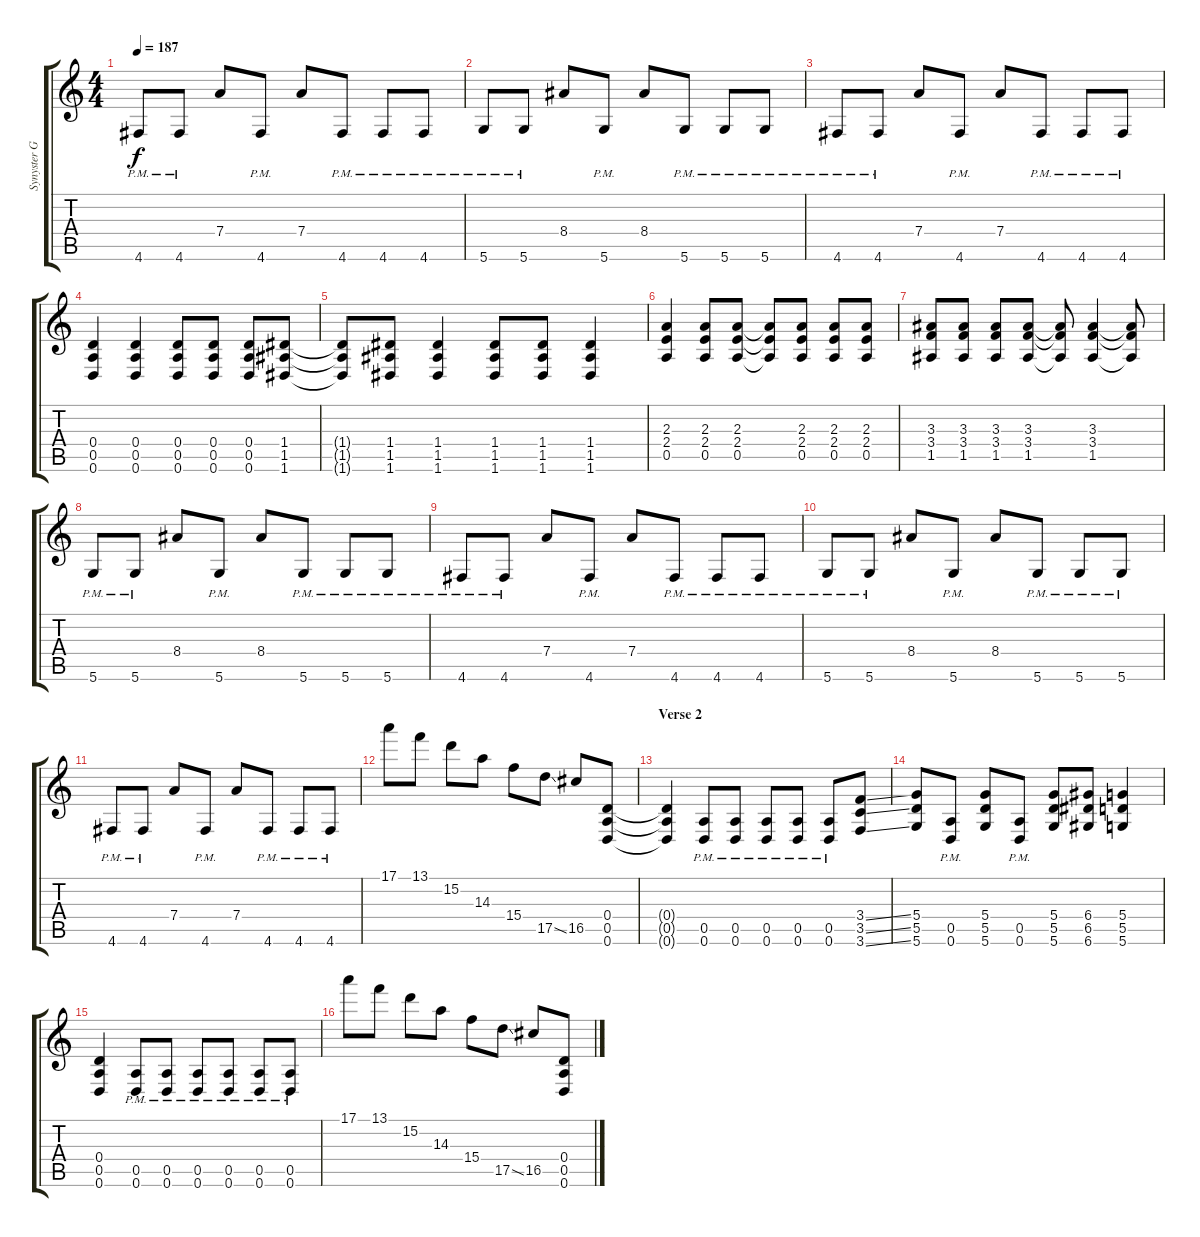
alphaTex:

\track ("Synyster Gates (Dist. Rhythm)" "Synyster G") {instrument distortionguitar}
\staff {score tabs}
\tuning (E4 B3 G3 D3 A2 D2) {hide}
\ts (4 4)
\tempo 187
\clef g2
\ks c
4.6{pm}.8{dy f} 4.6{pm}.8 7.4.8 4.6{pm}.8 7.4.8 4.6{pm}.8 4.6{pm}.8 4.6{pm}.8 |
5.6{pm}.8 5.6{pm}.8 8.4.8 5.6{pm}.8 8.4.8 5.6{pm}.8 5.6{pm}.8 5.6{pm}.8 |
4.6{pm}.8 4.6{pm}.8 7.4.8 4.6{pm}.8 7.4.8 4.6{pm}.8 4.6{pm}.8 4.6{pm}.8 |
(0.4 0.5 0.6).4 (0.4 0.5 0.6).4 (0.4 0.5 0.6).8 (0.4 0.5 0.6).8 (0.4 0.5 0.6).8 (1.4 1.5 1.6).8 |
(1.4{t} 1.5{t} 1.6{t}).8 (1.4 1.5 1.6).8 (1.4 1.5 1.6).4 (1.4 1.5 1.6).8 (1.4 1.5 1.6).8 (1.4 1.5 1.6).4 |
(2.3 2.4 0.5).4 (2.3 2.4 0.5).8 (2.3 2.4 0.5).8 (2.3{t} 2.4{t} 0.5{t}).8 (2.3 2.4 0.5).8 (2.3 2.4 0.5).8 (2.3 2.4 0.5).8 |
(3.3 3.4 1.5).8 (3.3 3.4 1.5).8 (3.3 3.4 1.5).8 (3.3 3.4 1.5).8 (3.3{t} 3.4{t} 1.5{t}).8 (3.3 3.4 1.5).4 (3.3{t} 3.4{t} 1.5{t}).8 |
5.6{pm}.8 5.6{pm}.8 8.4.8 5.6{pm}.8 8.4.8 5.6{pm}.8 5.6{pm}.8 5.6{pm}.8 |
4.6{pm}.8 4.6{pm}.8 7.4.8 4.6{pm}.8 7.4.8 4.6{pm}.8 4.6{pm}.8 4.6{pm}.8 |
5.6{pm}.8 5.6{pm}.8 8.4.8 5.6{pm}.8 8.4.8 5.6{pm}.8 5.6{pm}.8 5.6{pm}.8 |
4.6{pm}.8 4.6{pm}.8 7.4.8 4.6{pm}.8 7.4.8 4.6{pm}.8 4.6{pm}.8 4.6{pm}.8 |
17.1.8 13.1.8 15.2.8 14.3.8 15.4.8 17.5{ss}.8 16.5.8 (0.4 0.5 0.6).8 |
\section ("" "Verse 2")
(0.4{t} 0.5{t} 0.6{t}).4 (0.5{pm} 0.6{pm}).8 (0.5{pm} 0.6{pm}).8 (0.5{pm} 0.6{pm}).8 (0.5{pm} 0.6{pm}).8 (0.5{pm} 0.6{pm}).8 (3.4{ss} 3.5{ss} 3.6{ss}).8 |
(5.4 5.5 5.6).8 (0.5{pm} 0.6{pm}).8 (5.4 5.5 5.6).8 (0.5{pm} 0.6{pm}).8 (5.4 5.5 5.6).8 (6.4 6.5 6.6).8 (5.4 5.5 5.6).4 |
(0.4 0.5 0.6).4 (0.5{pm} 0.6{pm}).8 (0.5{pm} 0.6{pm}).8 (0.5{pm} 0.6{pm}).8 (0.5{pm} 0.6{pm}).8 (0.5{pm} 0.6{pm}).8 (0.5{pm} 0.6{pm}).8 |
17.1.8 13.1.8 15.2.8 14.3.8 15.4.8 17.5{ss}.8 16.5.8 (0.4 0.5 0.6).8
